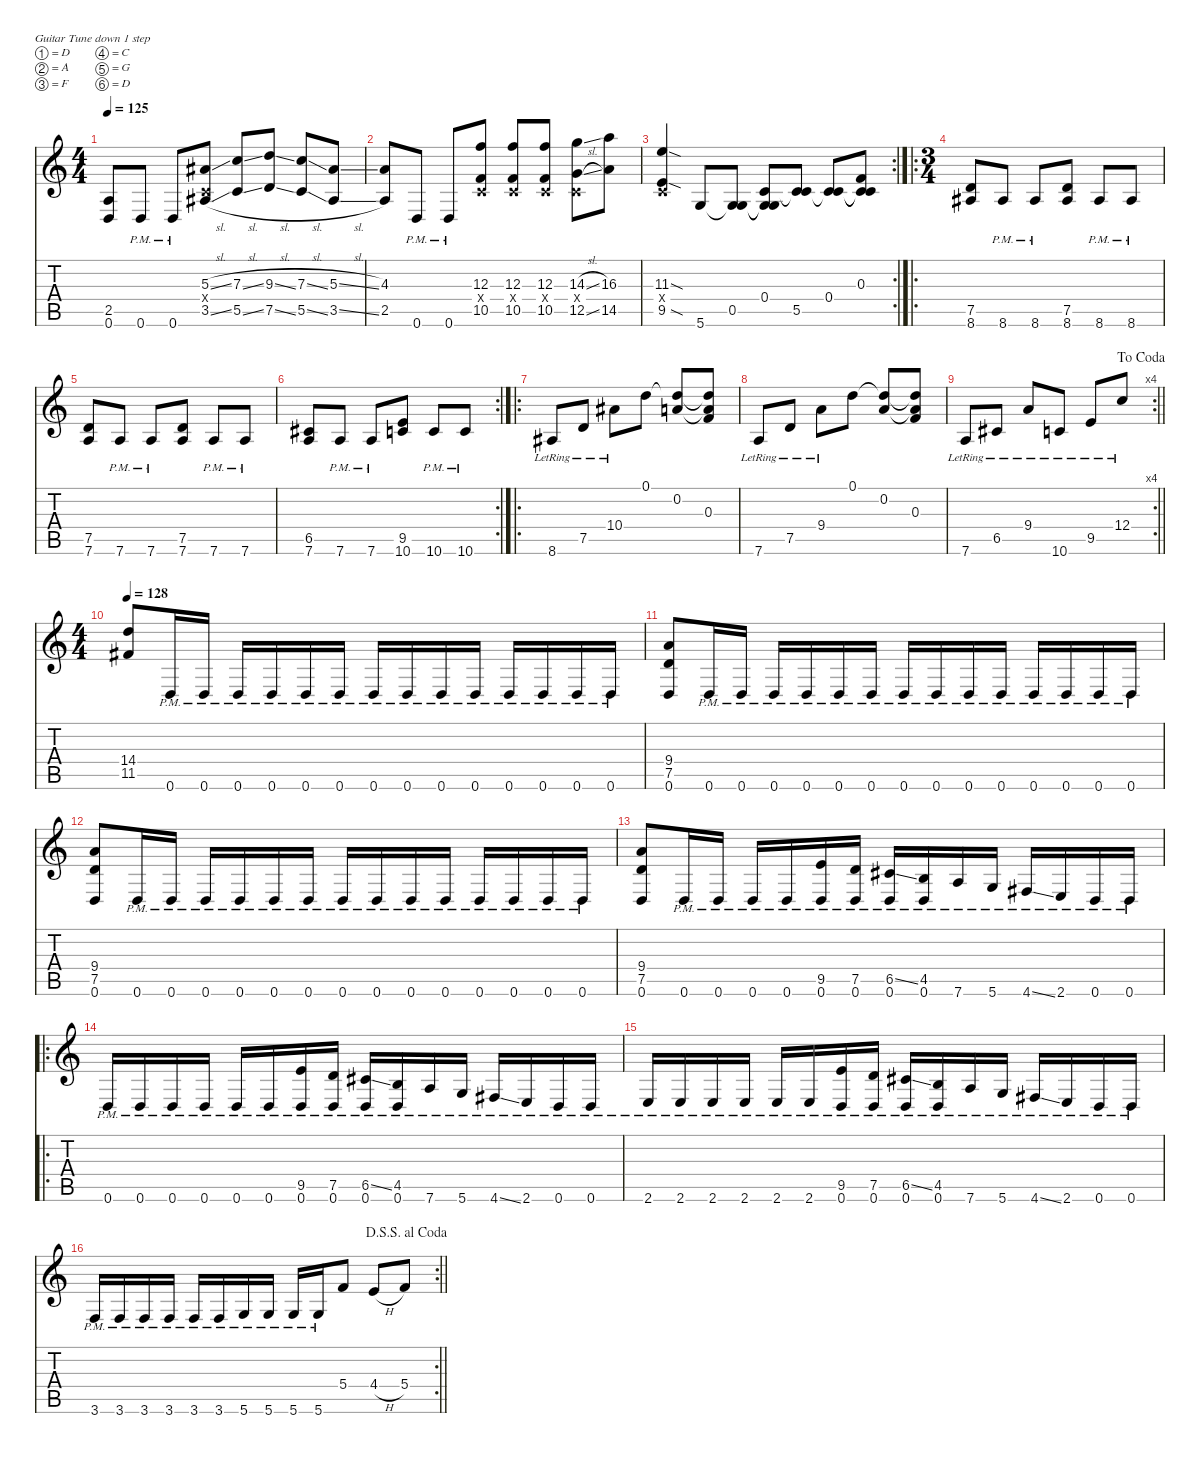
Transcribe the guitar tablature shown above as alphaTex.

\defaultSystemsLayout 4
\hideDynamics
\bracketExtendMode nobrackets
\singleTrackTrackNamePolicy hidden
\multiTrackTrackNamePolicy hidden
\firstSystemTrackNameMode fullname
\firstSystemTrackNameOrientation horizontal
\otherSystemsTrackNameOrientation horizontal
\track ("Track 2" "dist.guit.") {instrument distortionguitar}
\staff {score tabs}
\tuning (D4 A3 F3 C3 G2 D2)
\ts (4 4)
\tempo 125
\clef g2
\ks c
(2.5 0.6).8{dy f} 0.6{pm}.8 0.6{pm}.8 (5.3{sl acc #} 0.4{x} 3.5{sl acc #}).8 (7.3{sl} 5.5{sl}).8 (9.3{sl} 7.5{sl}).8 (7.3{sl} 5.5{sl}).8 (5.3{sl acc #} 3.5{sl acc #}).8 |
(4.3 2.5).8 0.6{pm}.8 0.6{pm}.8 (12.3 0.4{x} 10.5).8 (12.3 0.4{x} 10.5).8 (12.3 0.4{x} 10.5).8 (14.3{sl} 0.4{x} 12.5{sl}).8 (16.3 14.5).8 |
\rc 2
(11.3{sod} 0.4{x} 9.5{sod}).4 5.6.8 (0.5 5.6{t}).8 (0.4 0.5{t} 5.6{t}).8 (0.4{t} 5.5).8 (0.4 5.5{t}).8 (0.3 0.4{t} 5.5{t}).8 |
\ro
\ts (3 4)
\beaming (8 2 2 2)
(7.5 8.6{acc #}).8 8.6{pm acc #}.8 8.6{pm acc #}.8 (7.5 8.6{acc #}).8 8.6{pm acc #}.8 8.6{pm acc #}.8 |
(7.5 7.6).8 7.6{pm}.8 7.6{pm}.8 (7.5 7.6).8 7.6{pm}.8 7.6{pm}.8 |
\rc 2
(6.5{acc #} 7.6).8 7.6{pm}.8 7.6{pm}.8 (9.5 10.6).8 10.6{pm}.8 10.6{pm}.8 |
\ro
8.6{lr acc #}.8 7.5{lr}.8 10.4{lr acc #}.8 0.1.8 (0.1{t} 0.2).8 (0.1{t} 0.2{t} 0.3).8 |
7.6{lr}.8 7.5{lr}.8 9.4{lr}.8 0.1.8 (0.1{t} 0.2).8 (0.1{t} 0.2{t} 0.3).8 |
\rc 4
\jump dacoda
\barLineRight lightlight
7.6{lr}.8 6.5{lr acc #}.8 9.4{lr}.8 10.6{lr}.8 9.5{lr}.8 12.4{lr}.8 |
\ts (4 4)
\beaming (8 2 2 2 2)
\tempo 128
(14.4 11.5{acc #}).8 0.6{pm}.16 0.6{pm}.16 0.6{pm}.16 0.6{pm}.16 0.6{pm}.16 0.6{pm}.16 0.6{pm}.16 0.6{pm}.16 0.6{pm}.16 0.6{pm}.16 0.6{pm}.16 0.6{pm}.16 0.6{pm}.16 0.6{pm}.16 |
(9.4 7.5 0.6).8 0.6{pm}.16 0.6{pm}.16 0.6{pm}.16 0.6{pm}.16 0.6{pm}.16 0.6{pm}.16 0.6{pm}.16 0.6{pm}.16 0.6{pm}.16 0.6{pm}.16 0.6{pm}.16 0.6{pm}.16 0.6{pm}.16 0.6{pm}.16 |
(9.4 7.5 0.6).8 0.6{pm}.16 0.6{pm}.16 0.6{pm}.16 0.6{pm}.16 0.6{pm}.16 0.6{pm}.16 0.6{pm}.16 0.6{pm}.16 0.6{pm}.16 0.6{pm}.16 0.6{pm}.16 0.6{pm}.16 0.6{pm}.16 0.6{pm}.16 |
(9.4 7.5 0.6).8 0.6{pm}.16 0.6{pm}.16 0.6{pm}.16 0.6{pm}.16 (9.5 0.6{pm}).16 (7.5 0.6{pm}).16 (6.5{ss acc #} 0.6{pm}).16 (4.5 0.6{pm}).16 7.6{pm}.16 5.6{pm}.16 4.6{ss pm acc #}.16 2.6{pm}.16 0.6{pm}.16 0.6{pm}.16 |
\ro
0.6{pm}.16 0.6{pm}.16 0.6{pm}.16 0.6{pm}.16 0.6{pm}.16 0.6{pm}.16 (9.5 0.6{pm}).16 (7.5 0.6{pm}).16 (6.5{ss acc #} 0.6{pm}).16 (4.5 0.6{pm}).16 7.6{pm}.16 5.6{pm}.16 4.6{ss pm acc #}.16 2.6{pm}.16 0.6{pm}.16 0.6{pm}.16 |
2.6{pm}.16 2.6{pm}.16 2.6{pm}.16 2.6{pm}.16 2.6{pm}.16 2.6{pm}.16 (9.5 0.6{pm}).16 (7.5 0.6{pm}).16 (6.5{ss acc #} 0.6{pm}).16 (4.5 0.6{pm}).16 7.6{pm}.16 5.6{pm}.16 4.6{ss pm acc #}.16 2.6{pm}.16 0.6{pm}.16 0.6{pm}.16 |
\rc 2
\jump dalsegnosegnoalcoda
\barLineRight lightlight
3.6{pm}.16 3.6{pm}.16 3.6{pm}.16 3.6{pm}.16 3.6{pm}.16 3.6{pm}.16 5.6{pm}.16 5.6{pm}.16 5.6{pm}.16 5.6{pm}.16 5.4.8 4.4{h}.8 5.4.8
